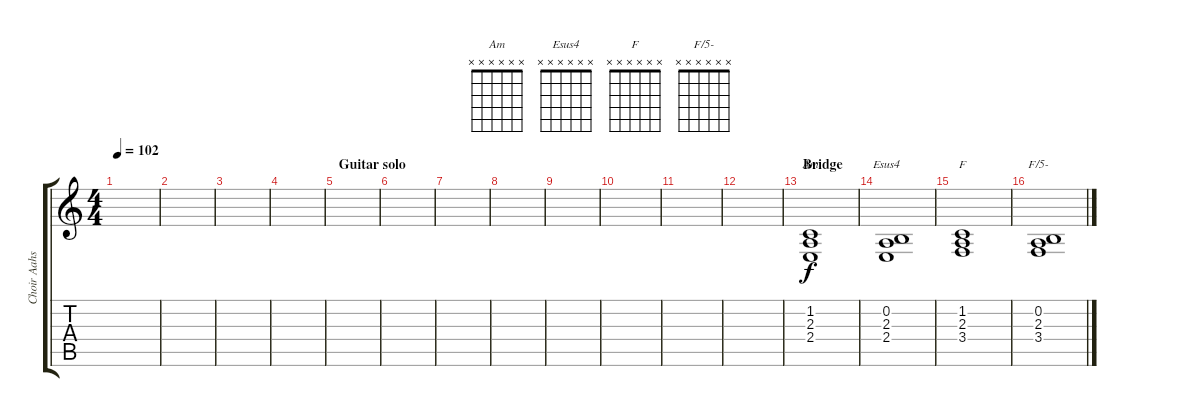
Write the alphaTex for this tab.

\track ("Choir Aahs" "Choir Aahs") {instrument choiraahs}
\staff {score tabs}
\tuning (E4 B3 G3 D3 A2 E2) {hide}
\chord ("Am" x x x x x x)
\chord ("Esus4" x x x x x x)
\chord ("F" x x x x x x)
\chord ("F/5-" x x x x x x)
\ts (4 4)
\tempo 102
\clef g2
\ks c
|
|
|
|
\section ("" "Guitar solo")
|
|
|
|
|
|
|
|
\section ("" "Bridge")
(1.2 2.3 2.4).1{ch "Am"} |
(0.2 2.3 2.4).1{ch "Esus4"} |
(1.2 2.3 3.4).1{ch "F"} |
(0.2 2.3 3.4).1{ch "F/5-"}
